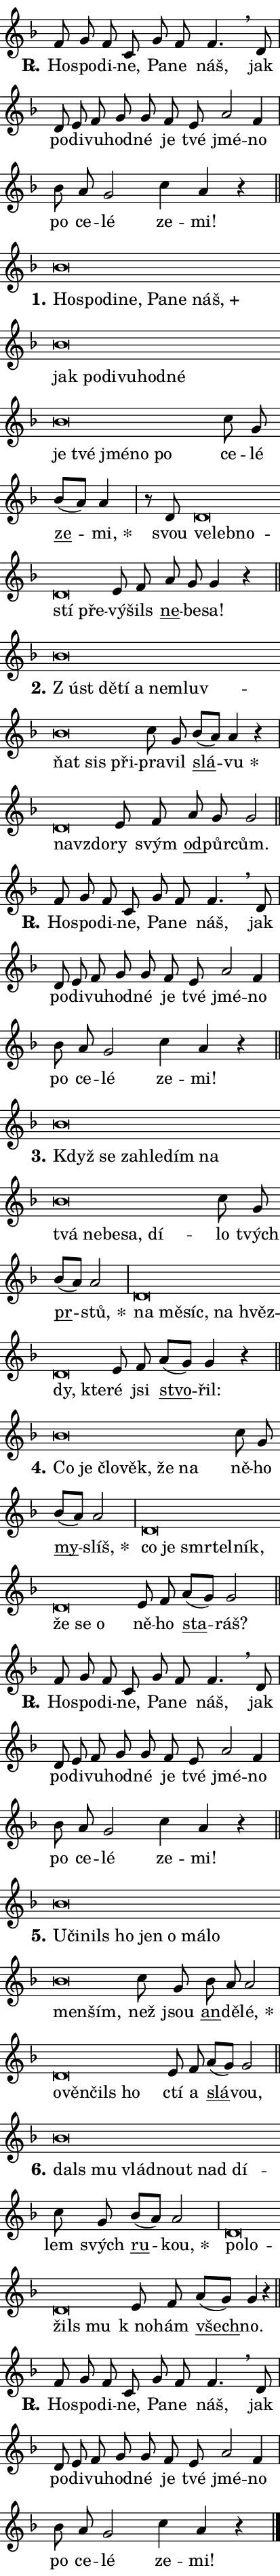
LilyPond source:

\version "2.22.1"
\header { tagline = "" }
\paper {
  indent = 0\cm
  top-margin = 0\cm
  right-margin = 0\cm
  bottom-margin = 0\cm
  left-margin = 0\cm
  paper-width = 7\cm
  page-breaking = #ly:one-page-breaking
  system-system-spacing.basic-distance = #11
  score-system-spacing.basic-distance = #11.3
  ragged-last = ##f
}


%% Author: Thomas Morley
%% https://lists.gnu.org/archive/html/lilypond-user/2020-05/msg00002.html
#(define (line-position grob)
"Returns position of @var[grob} in current system:
   @code{'start}, if at first time-step
   @code{'end}, if at last time-step
   @code{'middle} otherwise
"
  (let* ((col (ly:item-get-column grob))
         (ln (ly:grob-object col 'left-neighbor))
         (rn (ly:grob-object col 'right-neighbor))
         (col-to-check-left (if (ly:grob? ln) ln col))
         (col-to-check-right (if (ly:grob? rn) rn col))
         (break-dir-left
           (and
             (ly:grob-property col-to-check-left 'non-musical #f)
             (ly:item-break-dir col-to-check-left)))
         (break-dir-right
           (and
             (ly:grob-property col-to-check-right 'non-musical #f)
             (ly:item-break-dir col-to-check-right))))
        (cond ((eqv? 1 break-dir-left) 'start)
              ((eqv? -1 break-dir-right) 'end)
              (else 'middle))))

#(define (tranparent-at-line-position vctor)
  (lambda (grob)
  "Relying on @code{line-position} select the relevant enry from @var{vctor}.
Used to determine transparency,"
    (case (line-position grob)
      ((end) (not (vector-ref vctor 0)))
      ((middle) (not (vector-ref vctor 1)))
      ((start) (not (vector-ref vctor 2))))))

noteHeadBreakVisibility =
#(define-music-function (break-visibility)(vector?)
"Makes @code{NoteHead}s transparent relying on @var{break-visibility}"
#{
  \override NoteHead.transparent =
    #(tranparent-at-line-position break-visibility)
#})

#(define delete-ledgers-for-transparent-note-heads
  (lambda (grob)
    "Reads whether a @code{NoteHead} is transparent.
If so this @code{NoteHead} is removed from @code{'note-heads} from
@var{grob}, which is supposed to be @code{LedgerLineSpanner}.
As a result ledgers are not printed for this @code{NoteHead}"
    (let* ((nhds-array (ly:grob-object grob 'note-heads))
           (nhds-list
             (if (ly:grob-array? nhds-array)
                 (ly:grob-array->list nhds-array)
                 '()))
           ;; Relies on the transparent-property being done before
           ;; Staff.LedgerLineSpanner.after-line-breaking is executed.
           ;; This is fragile ...
           (to-keep
             (remove
               (lambda (nhd)
                 (ly:grob-property nhd 'transparent #f))
               nhds-list)))
      ;; TODO find a better method to iterate over grob-arrays, similiar
      ;; to filter/remove etc for lists
      ;; For now rebuilt from scratch
      (set! (ly:grob-object grob 'note-heads)  '())
      (for-each
        (lambda (nhd)
          (ly:pointer-group-interface::add-grob grob 'note-heads nhd))
        to-keep))))

hideNotes = {
  \noteHeadBreakVisibility #begin-of-line-visible
}
unHideNotes = {
  \noteHeadBreakVisibility #all-visible
}

% work-around for resetting accidentals
% https://lilypond.org/doc/v2.23/Documentation/notation/displaying-rhythms#unmetered-music
cadenzaMeasure = {
  \cadenzaOff
  \partial 1024 s1024
  \cadenzaOn
}

#(define-markup-command (accent layout props text) (markup?)
  "Underline accented syllable"
  (interpret-markup layout props
    #{\markup \override #'(offset . 4.3) \underline { #text }#}))

responsum = \markup \concat {
  "R" \hspace #-1.05 \path #0.1 #'((moveto 0 0.07) (lineto 0.9 0.8)) \hspace #0.05 "."
}

\layout {
    \context {
        \Staff
        \remove "Time_signature_engraver"
        \override LedgerLineSpanner.after-line-breaking = #delete-ledgers-for-transparent-note-heads
    }
    \context {
        \Voice {
            \override NoteHead.output-attributes = #'((class . "notehead"))
            \override Hairpin.height = #0.55
        }
    }
    \context {
        \Lyrics {
            \override StanzaNumber.output-attributes = #'((class . "stanzanumber"))
            \override LyricSpace.minimum-distance = #0.9
            \override LyricText.font-name = #"TeX Gyre Schola"
            \override LyricText.font-size = 1
            \override StanzaNumber.font-name = #"TeX Gyre Schola Bold"
            \override StanzaNumber.font-size = 1
        }
    }
}

% magnetic-lyrics.ily
%
%   written by
%     Jean Abou Samra <jean@abou-samra.fr>
%     Werner Lemberg <wl@gnu.org>
%
%   adapted by
%     Jiri Hon <jiri.hon@gmail.com>
%
% Version 2022-Apr-15

% https://www.mail-archive.com/lilypond-user@gnu.org/msg149350.html

#(define (Left_hyphen_pointer_engraver context)
   "Collect syllable-hyphen-syllable occurrences in lyrics and store
them in properties.  This engraver only looks to the left.  For
example, if the lyrics input is @code{foo -- bar}, it does the
following.

@itemize @bullet
@item
Set the @code{text} property of the @code{LyricHyphen} grob between
@q{foo} and @q{bar} to @code{foo}.

@item
Set the @code{left-hyphen} property of the @code{LyricText} grob with
text @q{foo} to the @code{LyricHyphen} grob between @q{foo} and
@q{bar}.
@end itemize

Use this auxiliary engraver in combination with the
@code{lyric-@/text::@/apply-@/magnetic-@/offset!} hook."
   (let ((hyphen #f)
         (text #f))
     (make-engraver
      (acknowledgers
       ((lyric-syllable-interface engraver grob source-engraver)
        (set! text grob)))
      (end-acknowledgers
       ((lyric-hyphen-interface engraver grob source-engraver)
        ;(when (not (grob::has-interface grob 'lyric-space-interface))
          (set! hyphen grob)));)
      ((stop-translation-timestep engraver)
       (when (and text hyphen)
         (ly:grob-set-object! text 'left-hyphen hyphen))
       (set! text #f)
       (set! hyphen #f)))))

#(define (lyric-text::apply-magnetic-offset! grob)
   "If the space between two syllables is less than the value in
property @code{LyricText@/.details@/.squash-threshold}, move the right
syllable to the left so that it gets concatenated with the left
syllable.

Use this function as a hook for
@code{LyricText@/.after-@/line-@/breaking} if the
@code{Left_@/hyphen_@/pointer_@/engraver} is active."
   (let ((hyphen (ly:grob-object grob 'left-hyphen #f)))
     (when hyphen
       (let ((left-text (ly:spanner-bound hyphen LEFT)))
         (when (grob::has-interface left-text 'lyric-syllable-interface)
           (let* ((common (ly:grob-common-refpoint grob left-text X))
                  (this-x-ext (ly:grob-extent grob common X))
                  (left-x-ext
                   (begin
                     ;; Trigger magnetism for left-text.
                     (ly:grob-property left-text 'after-line-breaking)
                     (ly:grob-extent left-text common X)))
                  ;; `delta` is the gap width between two syllables.
                  (delta (- (interval-start this-x-ext)
                            (interval-end left-x-ext)))
                  (details (ly:grob-property grob 'details))
                  (threshold (assoc-get 'squash-threshold details 0.2)))
             (when (< delta threshold)
               (let* (;; We have to manipulate the input text so that
                      ;; ligatures crossing syllable boundaries are not
                      ;; disabled.  For languages based on the Latin
                      ;; script this is essentially a beautification.
                      ;; However, for non-Western scripts it can be a
                      ;; necessity.
                      (lt (ly:grob-property left-text 'text))
                      (rt (ly:grob-property grob 'text))
                      (is-space (grob::has-interface hyphen 'lyric-space-interface))
                      (space (if is-space " " ""))
                      (space-markup (grob-interpret-markup grob " "))
                      (space-size (interval-length (ly:stencil-extent space-markup X)))
                      (extra-delta (if is-space space-size 0))
                      ;; Append new syllable.
                      (ltrt-space (if (and (string? lt) (string? rt))
                                (string-append lt space rt)
                                (make-concat-markup (list lt space rt))))
                      ;; Right-align `ltrt` to the right side.
                      (ltrt-space-markup (grob-interpret-markup
                               grob
                               (make-translate-markup
                                (cons (interval-length this-x-ext) 0)
                                (make-right-align-markup ltrt-space)))))
                 (begin
                   ;; Don't print `left-text`.
                   (ly:grob-set-property! left-text 'stencil #f)
                   ;; Set text and stencil (which holds all collected
                   ;; syllables so far) and shift it to the left.
                   (ly:grob-set-property! grob 'text ltrt-space)
                   (ly:grob-set-property! grob 'stencil ltrt-space-markup)
                   (ly:grob-translate-axis! grob (- (- delta extra-delta)) X))))))))))


#(define (lyric-hyphen::displace-bounds-first grob)
   ;; Make very sure this callback isn't triggered too early.
   (let ((left (ly:spanner-bound grob LEFT))
         (right (ly:spanner-bound grob RIGHT)))
     (ly:grob-property left 'after-line-breaking)
     (ly:grob-property right 'after-line-breaking)
     (ly:lyric-hyphen::print grob)))

squashThreshold = #0.4

\layout {
  \context {
    \Lyrics
    \consists #Left_hyphen_pointer_engraver
    \override LyricText.after-line-breaking =
      #lyric-text::apply-magnetic-offset!
    \override LyricHyphen.stencil = #lyric-hyphen::displace-bounds-first
    \override LyricText.details.squash-threshold = \squashThreshold
    \override LyricHyphen.minimum-distance = 0
    \override LyricHyphen.minimum-length = \squashThreshold
  }
}

squash = \override LyricText.details.squash-threshold = 9999
unSquash = \override LyricText.details.squash-threshold = \squashThreshold

left = \override LyricText.self-alignment-X = #LEFT
unLeft = \revert LyricText.self-alignment-X

starOffset = #(lambda (grob) 
                (let ((x_offset (ly:self-alignment-interface::aligned-on-x-parent grob)))
                  (if (= x_offset 0) 0 (+ x_offset 1.2))))

star = #(define-music-function (syllable)(string?)
"Append star separator at the end of a syllable"
#{
  \once \override LyricText.X-offset = #starOffset
  \lyricmode { \markup {
    #syllable
    \override #'((font-name . "TeX Gyre Schola Bold")) \hspace #0.2 \lower #0.65 \larger "*"
  } }
#})

starAccent = #(define-music-function (syllable)(string?)
"Append star separator at the end of a syllable and make accent"
#{
  \once \override LyricText.X-offset = #starOffset
  \lyricmode { \markup {
    \accent #syllable
    \override #'((font-name . "TeX Gyre Schola Bold")) \hspace #0.2 \lower #0.65 \larger "*"
  } }
#})

breath = #(define-music-function (syllable)(string?)
"Append breathing indicator at the end of a syllable"
#{
  \lyricmode { \markup { #syllable "+" } }
#})

optionalBreath = #(define-music-function (syllable)(string?)
"Append optional breathing indicator at the end of a syllable"
#{
  \lyricmode { \markup { #syllable "(+)" } }
#})


\score {
    <<
        \new Voice = "melody" { \cadenzaOn \key f \major \relative { f'8 g f c g' f f4. \breathe d8 \cadenzaMeasure \bar "|" d e f g g \bar "" f e \bar "" a2 f4 \cadenzaMeasure \bar "|" bes8 a g2 \bar "" c4 a r \cadenzaMeasure \bar "||" \break } }
        \new Lyrics \lyricsto "melody" { \lyricmode { \set stanza = \responsum
Ho -- spo -- di -- ne, Pa -- ne náš, jak po -- di -- vu -- hod -- né je tvé jmé -- no po ce -- lé ze -- mi! } }
    >>
    \layout {}
}

\score {
    <<
        \new Voice = "melody" { \cadenzaOn \key f \major \relative { bes'\breve*1/16 \hideNotes \breve*1/16 \bar "" \breve*1/16 \bar "" \breve*1/16 \bar "" \breve*1/16 \bar "" \breve*1/16 \bar "" \breve*1/16 \bar "" \breve*1/16 \bar "" \breve*1/16 \bar "" \breve*1/16 \bar "" \breve*1/16 \bar "" \breve*1/16 \bar "" \breve*1/16 \bar "" \breve*1/16 \bar "" \breve*1/16 \bar "" \breve*1/16 \bar "" \breve*1/16 \breve*1/16 \bar "" \unHideNotes c8 g \bar "" bes[( a)] a4 \cadenzaMeasure \bar "|" r8 d,8 d\breve*1/16 \hideNotes \breve*1/16 \bar "" \breve*1/16 \bar "" \breve*1/16 \breve*1/16 \bar "" \unHideNotes e8 f \bar "" a g g4 r \cadenzaMeasure \bar "||" \break } }
        \new Lyrics \lyricsto "melody" { \lyricmode { \set stanza = "1."
\left Ho -- \squash spo -- di -- ne, Pa -- ne \breath "náš," jak po -- di -- vu -- hod -- né je tvé jmé -- no po \unLeft \unSquash ce -- lé \markup \accent ze -- \star mi, svou \left ve -- \squash leb -- no -- stí pře -- \unLeft \unSquash vý -- šils \markup \accent ne -- be -- sa! } }
    >>
    \layout {}
}

\score {
    <<
        \new Voice = "melody" { \cadenzaOn \key f \major \relative { bes'\breve*1/16 \hideNotes \breve*1/16 \bar "" \breve*1/16 \bar "" \breve*1/16 \bar "" \breve*1/16 \bar "" \breve*1/16 \bar "" \breve*1/16 \bar "" \breve*1/16 \breve*1/16 \bar "" \unHideNotes c8 g \bar "" bes[( a)] a4 r \cadenzaMeasure \bar "|" d,\breve*1/16 \hideNotes \breve*1/16 \bar "" \unHideNotes e8 f \bar "" a g g2 \cadenzaMeasure \bar "||" \break } }
        \new Lyrics \lyricsto "melody" { \lyricmode { \set stanza = "2."
\left "Z úst" \squash dě -- tí a ne -- mluv -- ňat sis při -- \unLeft \unSquash pra -- vil \markup \accent slá -- \star vu \left na -- \squash vzdo -- \unLeft \unSquash ry svým \markup \accent od -- půr -- cům. } }
    >>
    \layout {}
}

\score {
    <<
        \new Voice = "melody" { \cadenzaOn \key f \major \relative { f'8 g f c g' f f4. \breathe d8 \cadenzaMeasure \bar "|" d e f g g \bar "" f e \bar "" a2 f4 \cadenzaMeasure \bar "|" bes8 a g2 \bar "" c4 a r \cadenzaMeasure \bar "||" \break } }
        \new Lyrics \lyricsto "melody" { \lyricmode { \set stanza = \responsum
Ho -- spo -- di -- ne, Pa -- ne náš, jak po -- di -- vu -- hod -- né je tvé jmé -- no po ce -- lé ze -- mi! } }
    >>
    \layout {}
}

\score {
    <<
        \new Voice = "melody" { \cadenzaOn \key f \major \relative { bes'\breve*1/16 \hideNotes \breve*1/16 \bar "" \breve*1/16 \bar "" \breve*1/16 \bar "" \breve*1/16 \bar "" \breve*1/16 \bar "" \breve*1/16 \bar "" \breve*1/16 \bar "" \breve*1/16 \bar "" \breve*1/16 \breve*1/16 \bar "" \unHideNotes c8 g \bar "" bes[( a)] a2 \cadenzaMeasure \bar "|" d,\breve*1/16 \hideNotes \breve*1/16 \bar "" \breve*1/16 \bar "" \breve*1/16 \bar "" \breve*1/16 \bar "" \breve*1/16 \breve*1/16 \bar "" \unHideNotes e8 f \bar "" a[( g)] g4 r \cadenzaMeasure \bar "||" \break } }
        \new Lyrics \lyricsto "melody" { \lyricmode { \set stanza = "3."
\left Když \squash se za -- hle -- dím na tvá ne -- be -- sa, dí -- \unLeft \unSquash lo tvých \markup \accent pr -- \star stů, \left na \squash mě -- síc, na hvěz -- dy, kte -- \unLeft \unSquash ré jsi \markup \accent stvo -- řil: } }
    >>
    \layout {}
}

\score {
    <<
        \new Voice = "melody" { \cadenzaOn \key f \major \relative { bes'\breve*1/16 \hideNotes \breve*1/16 \bar "" \breve*1/16 \bar "" \breve*1/16 \bar "" \breve*1/16 \breve*1/16 \bar "" \unHideNotes c8 g \bar "" bes[( a)] a2 \cadenzaMeasure \bar "|" d,\breve*1/16 \hideNotes \breve*1/16 \bar "" \breve*1/16 \bar "" \breve*1/16 \bar "" \breve*1/16 \bar "" \breve*1/16 \bar "" \breve*1/16 \breve*1/16 \bar "" \unHideNotes e8 f \bar "" a[( g)] g2 \cadenzaMeasure \bar "||" \break } }
        \new Lyrics \lyricsto "melody" { \lyricmode { \set stanza = "4."
\left Co \squash je člo -- věk, že na \unLeft \unSquash ně -- ho \markup \accent my -- \star slíš, \left co \squash je smr -- tel -- ník, že se o \unLeft \unSquash ně -- ho \markup \accent sta -- ráš? } }
    >>
    \layout {}
}

\score {
    <<
        \new Voice = "melody" { \cadenzaOn \key f \major \relative { f'8 g f c g' f f4. \breathe d8 \cadenzaMeasure \bar "|" d e f g g \bar "" f e \bar "" a2 f4 \cadenzaMeasure \bar "|" bes8 a g2 \bar "" c4 a r \cadenzaMeasure \bar "||" \break } }
        \new Lyrics \lyricsto "melody" { \lyricmode { \set stanza = \responsum
Ho -- spo -- di -- ne, Pa -- ne náš, jak po -- di -- vu -- hod -- né je tvé jmé -- no po ce -- lé ze -- mi! } }
    >>
    \layout {}
}

\score {
    <<
        \new Voice = "melody" { \cadenzaOn \key f \major \relative { bes'\breve*1/16 \hideNotes \breve*1/16 \bar "" \breve*1/16 \bar "" \breve*1/16 \bar "" \breve*1/16 \bar "" \breve*1/16 \bar "" \breve*1/16 \bar "" \breve*1/16 \bar "" \breve*1/16 \breve*1/16 \bar "" \unHideNotes c8 g \bar "" bes a a2 \cadenzaMeasure \bar "|" d,\breve*1/16 \hideNotes \breve*1/16 \bar "" \breve*1/16 \breve*1/16 \bar "" \unHideNotes e8 f \bar "" a[( g)] g2 \cadenzaMeasure \bar "||" \break } }
        \new Lyrics \lyricsto "melody" { \lyricmode { \set stanza = "5."
\left U -- \squash či -- nils ho jen o má -- lo men -- ším, \unLeft \unSquash než jsou \markup \accent an -- dě -- \star lé, \left o -- \squash věn -- čils ho \unLeft \unSquash ctí a \markup \accent slá -- vou, } }
    >>
    \layout {}
}

\score {
    <<
        \new Voice = "melody" { \cadenzaOn \key f \major \relative { bes'\breve*1/16 \hideNotes \breve*1/16 \bar "" \breve*1/16 \bar "" \breve*1/16 \bar "" \breve*1/16 \breve*1/16 \bar "" \unHideNotes c8 g \bar "" bes[( a)] a2 \cadenzaMeasure \bar "|" d,\breve*1/16 \hideNotes \breve*1/16 \bar "" \breve*1/16 \breve*1/16 \bar "" \unHideNotes e8 f \bar "" a[( g)] g4 r \cadenzaMeasure \bar "||" \break } }
        \new Lyrics \lyricsto "melody" { \lyricmode { \set stanza = "6."
\left dals \squash mu vlád -- nout nad dí -- \unLeft \unSquash lem svých \markup \accent ru -- \star kou, \left po -- \squash lo -- žils mu \unLeft \unSquash "k no" -- hám \markup \accent všech -- no. } }
    >>
    \layout {}
}

\score {
    <<
        \new Voice = "melody" { \cadenzaOn \key f \major \relative { f'8 g f c g' f f4. \breathe d8 \cadenzaMeasure \bar "|" d e f g g \bar "" f e \bar "" a2 f4 \cadenzaMeasure \bar "|" bes8 a g2 \bar "" c4 a r \cadenzaMeasure \bar "||" \break } \bar "|." }
        \new Lyrics \lyricsto "melody" { \lyricmode { \set stanza = \responsum
Ho -- spo -- di -- ne, Pa -- ne náš, jak po -- di -- vu -- hod -- né je tvé jmé -- no po ce -- lé ze -- mi! } }
    >>
    \layout {}
}
